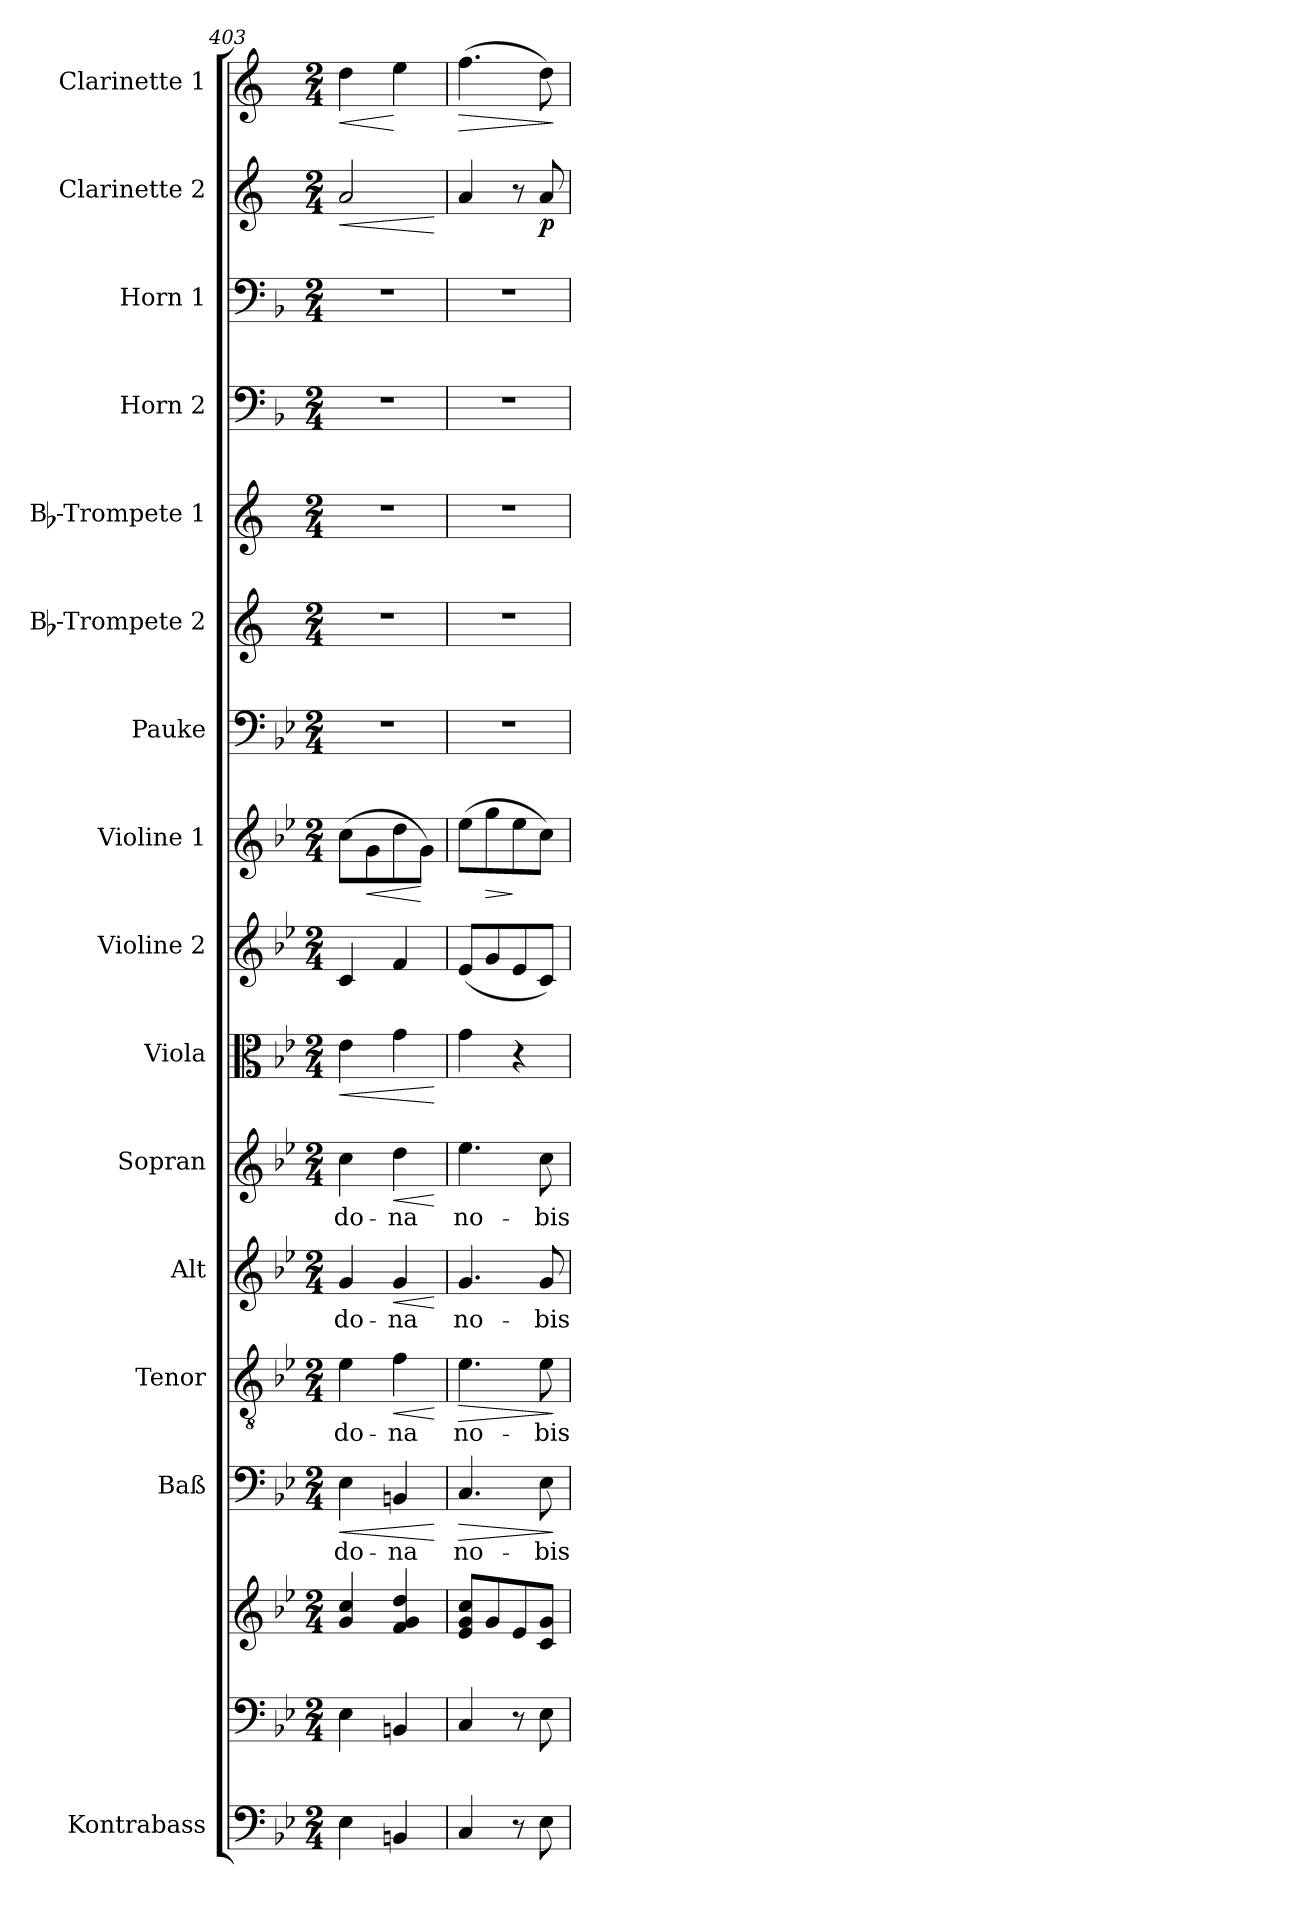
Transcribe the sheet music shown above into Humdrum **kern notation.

**kern	**kern	**kern	**kern	**text	**dynam	**kern	**text	**dynam	**kern	**text	**dynam	**kern	**text	**dynam	**kern	**dynam	**kern	**kern	**dynam	**kern	**kern	**kern	**kern	**kern	**kern	**dynam	**kern	**dynam
*part16	*part15	*part15	*part14	*part14	*part14	*part13	*part13	*part13	*part12	*part12	*part12	*part11	*part11	*part11	*part10	*part10	*part9	*part8	*part8	*part7	*part6	*part5	*part4	*part3	*part2	*part2	*part1	*part1
*staff17	*staff16	*staff15	*staff14	*staff14	*staff14	*staff13	*staff13	*staff13	*staff12	*staff12	*staff12	*staff11	*staff11	*staff11	*staff10	*staff10	*staff9	*staff8	*staff8	*staff7	*staff6	*staff5	*staff4	*staff3	*staff2	*staff2	*staff1	*staff1
*I"Kontrabass	*	*	*I"Baß	*	*	*I"Tenor	*	*	*I"Alt	*	*	*I"Sopran	*	*	*I"Viola	*	*I"Violine 2	*I"Violine 1	*	*I"Pauke	*I"Bb-Trompete 2	*I"Bb-Trompete 1	*I"Horn 2	*I"Horn 1	*I"Clarinette 2	*	*I"Clarinette 1	*
*I'Kb.	*	*	*I'Baß	*	*	*I'Ten	*	*	*I'Alt	*	*	*I'Sop	*	*	*I'Vla.	*	*I'Vln. 2	*I'Vln. 1	*	*I'Pk.	*I'Bb Trp. 2	*I'Bb Trp. 1	*I'Hrn. 2	*I'Hrn. 1	*I'Cl. 2	*	*I'Cl. 1	*
!!LO:PB:g=z
*clefF4	*clefF4	*clefG2	*clefF4	*	*	*clefGv2	*	*	*clefG2	*	*	*clefG2	*	*	*clefC3	*	*clefG2	*clefG2	*	*clefF4	*clefG2	*clefG2	*clefF4	*clefF4	*clefG2	*	*clefG2	*
*ITrd7c12	*	*	*	*	*	*	*	*	*	*	*	*	*	*	*	*	*	*	*	*	*ITrd1c2	*ITrd1c2	*ITrd4c7	*ITrd4c7	*ITrd1c2	*	*ITrd1c2	*
*k[b-e-]	*k[b-e-]	*k[b-e-]	*k[b-e-]	*	*	*k[b-e-]	*	*	*k[b-e-]	*	*	*k[b-e-]	*	*	*k[b-e-]	*	*k[b-e-]	*k[b-e-]	*	*k[b-e-]	*k[b-e-]	*k[b-e-]	*k[b-e-]	*k[b-e-]	*k[b-e-]	*	*k[b-e-]	*
*B-:	*B-:	*B-:	*B-:	*	*	*B-:	*	*	*B-:	*	*	*B-:	*	*	*B-:	*	*B-:	*B-:	*	*B-:	*B-:	*B-:	*B-:	*B-:	*B-:	*	*B-:	*
*M2/4	*M2/4	*M2/4	*M2/4	*	*	*M2/4	*	*	*M2/4	*	*	*M2/4	*	*	*M2/4	*	*M2/4	*M2/4	*	*M2/4	*M2/4	*M2/4	*M2/4	*M2/4	*M2/4	*	*M2/4	*
=403	=403	=403	=403	=403	=403	=403	=403	=403	=403	=403	=403	=403	=403	=403	=403	=403	=403	=403	=403	=403	=403	=403	=403	=403	=403	=403	=403	=403
!	!	!	!	!LO:LY:b	!LO:HP:b	!	!LO:LY:b	!	!	!LO:LY:b	!	!	!LO:LY:b	!	!	!LO:HP:b	!	!	!	!	!	!	!	!	!	!LO:HP:b	!	!LO:HP:b
4EE-\	4E-\	4g/ 4cc/	4E-\	do-	<	4e-\	do-	.	4g/	do-	.	4cc\	do-	.	4e-\	<	4c/	(>8cc\L	.	2r	2r	2r	2r	2r	2g/	<	4cc\	<
!	!	!	!	!	!	!	!	!	!	!	!	!	!	!	!	!	!	!	!LO:HP:b	!	!	!	!	!	!	!	!	!
.	.	.	.	.	.	.	.	.	.	.	.	.	.	.	.	.	.	8g\	<	.	.	.	.	.	.	.	.	.
!	!	!	!	!LO:LY:b	!	!	!LO:LY:b	!LO:HP:b	!	!LO:LY:b	!LO:HP:b	!	!LO:LY:b	!LO:HP:b	!	!	!	!	!	!	!	!	!	!	!	!	!	!
4BBBn/	4BBn/	4f/ 4g/ 4dd/	4BBn/	-na	.	4f\	-na	<	4g/	-na	<	4dd\	-na	<	4g\	.	4f/	8dd\	.	.	.	.	.	.	.	.	4dd\	[
.	.	.	.	.	.	.	.	.	.	.	.	.	.	.	.	.	.	8g\J)	[	.	.	.	.	.	.	.	.	.
.	.	.	.	.	[	.	.	[	.	.	[	.	.	[	.	[	.	.	.	.	.	.	.	.	.	[	.	.
=404	=404	=404	=404	=404	=404	=404	=404	=404	=404	=404	=404	=404	=404	=404	=404	=404	=404	=404	=404	=404	=404	=404	=404	=404	=404	=404	=404	=404
!	!	!	!	!LO:LY:b	!LO:HP:b	!	!LO:LY:b	!LO:HP:b	!	!LO:LY:b	!	!	!LO:LY:b	!	!	!	!	!	!	!	!	!	!	!	!	!	!	!LO:HP:b
4CC/	4C/	8e-/ 8g/ 8cc/L	4.C/	no-	>	4.e-\	no-	>	4.g/	no-	.	4.ee-\	no-	.	4g\	.	(<8e-/L	(>8ee-\L	.	2r	2r	2r	2r	2r	4g/	.	(>4.ee-\	>
!	!	!	!	!	!	!	!	!	!	!	!	!	!	!	!	!	!	!	!LO:HP:b	!	!	!	!	!	!	!	!	!
.	.	8g/	.	.	.	.	.	.	.	.	.	.	.	.	.	.	8g/	8gg\	>	.	.	.	.	.	.	.	.	.
8r	8r	8e-/	.	.	.	.	.	.	.	.	.	.	.	.	4r	.	8e-/	8ee-\	]	.	.	.	.	.	8r	.	.	.
!	!	!	!	!LO:LY:b	!	!	!LO:LY:b	!	!	!LO:LY:b	!	!	!LO:LY:b	!	!	!	!	!	!	!	!	!	!	!	!	!LO:DY:b	!	!
8EE-\	8E-\	8c/ 8g/J	8E-\	-bis	.	8e-\	-bis	.	8g/	-bis	.	8cc\	-bis	.	.	.	8c/J)	8cc\J)	.	.	.	.	.	.	8g/	p	8cc\)	.
.	.	.	.	.	]	.	.	]	.	.	.	.	.	.	.	.	.	.	.	.	.	.	.	.	.	.	.	]
=	=	=	=	=	=	=	=	=	=	=	=	=	=	=	=	=	=	=	=	=	=	=	=	=	=	=	=	=
*-	*-	*-	*-	*-	*-	*-	*-	*-	*-	*-	*-	*-	*-	*-	*-	*-	*-	*-	*-	*-	*-	*-	*-	*-	*-	*-	*-	*-
